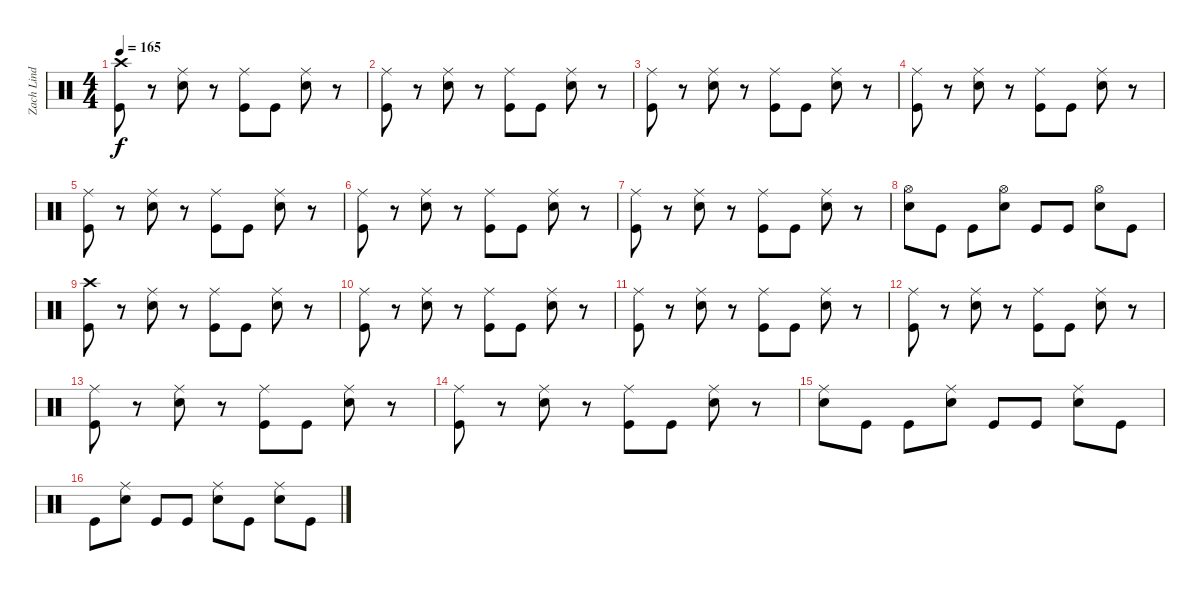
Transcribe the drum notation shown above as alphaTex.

\track ("Zach Lind (Drums)" "Zach Lind ") {instrument percussion}
\staff {score}
\articulation defaults
\ts (4 4)
\tempo 165
\clef neutral
\ks c
("Crash high (hit)" "Kick (hit)").8{dy f} r.8 ("Ride (middle)" "Snare (hit) 2").8 r.8 ("Ride (middle)" "Kick (hit)").8 "Kick (hit)".8 ("Ride (middle)" "Snare (hit) 2").8 r.8 |
("Ride (middle)" "Kick (hit)").8 r.8 ("Ride (middle)" "Snare (hit) 2").8 r.8 ("Ride (middle)" "Kick (hit)").8 "Kick (hit)".8 ("Ride (middle)" "Snare (hit) 2").8 r.8 |
("Ride (middle)" "Kick (hit)").8 r.8 ("Ride (middle)" "Snare (hit) 2").8 r.8 ("Ride (middle)" "Kick (hit)").8 "Kick (hit)".8 ("Ride (middle)" "Snare (hit) 2").8 r.8 |
("Ride (middle)" "Kick (hit)").8 r.8 ("Ride (middle)" "Snare (hit) 2").8 r.8 ("Ride (middle)" "Kick (hit)").8 "Kick (hit)".8 ("Ride (middle)" "Snare (hit) 2").8 r.8 |
("Ride (middle)" "Kick (hit)").8 r.8 ("Ride (middle)" "Snare (hit) 2").8 r.8 ("Ride (middle)" "Kick (hit)").8 "Kick (hit)".8 ("Ride (middle)" "Snare (hit) 2").8 r.8 |
("Ride (middle)" "Kick (hit)").8 r.8 ("Ride (middle)" "Snare (hit) 2").8 r.8 ("Ride (middle)" "Kick (hit)").8 "Kick (hit)".8 ("Ride (middle)" "Snare (hit) 2").8 r.8 |
("Ride (middle)" "Kick (hit)").8 r.8 ("Ride (middle)" "Snare (hit) 2").8 r.8 ("Ride (middle)" "Kick (hit)").8 "Kick (hit)".8 ("Ride (middle)" "Snare (hit) 2").8 r.8 |
("Hi-Hat (open)" "Snare (hit) 2").8 "Kick (hit)".8 "Kick (hit)".8 ("Hi-Hat (open)" "Snare (hit) 2").8 "Kick (hit)".8 "Kick (hit)".8 ("Hi-Hat (open)" "Snare (hit) 2").8 "Kick (hit)".8 |
("Crash high (hit)" "Kick (hit)").8 r.8 ("Ride (middle)" "Snare (hit) 2").8 r.8 ("Ride (middle)" "Kick (hit)").8 "Kick (hit)".8 ("Ride (middle)" "Snare (hit) 2").8 r.8 |
("Ride (middle)" "Kick (hit)").8 r.8 ("Ride (middle)" "Snare (hit) 2").8 r.8 ("Ride (middle)" "Kick (hit)").8 "Kick (hit)".8 ("Ride (middle)" "Snare (hit) 2").8 r.8 |
("Ride (middle)" "Kick (hit)").8 r.8 ("Ride (middle)" "Snare (hit) 2").8 r.8 ("Ride (middle)" "Kick (hit)").8 "Kick (hit)".8 ("Ride (middle)" "Snare (hit) 2").8 r.8 |
("Ride (middle)" "Kick (hit)").8 r.8 ("Ride (middle)" "Snare (hit) 2").8 r.8 ("Ride (middle)" "Kick (hit)").8 "Kick (hit)".8 ("Ride (middle)" "Snare (hit) 2").8 r.8 |
("Ride (middle)" "Kick (hit)").8 r.8 ("Ride (middle)" "Snare (hit) 2").8 r.8 ("Ride (middle)" "Kick (hit)").8 "Kick (hit)".8 ("Ride (middle)" "Snare (hit) 2").8 r.8 |
("Ride (middle)" "Kick (hit)").8 r.8 ("Ride (middle)" "Snare (hit) 2").8 r.8 ("Ride (middle)" "Kick (hit)").8 "Kick (hit)".8 ("Ride (middle)" "Snare (hit) 2").8 r.8 |
("Ride (middle)" "Snare (hit) 2").8 "Kick (hit)".8 "Kick (hit)".8 ("Ride (middle)" "Snare (hit) 2").8 "Kick (hit)".8 "Kick (hit)".8 ("Ride (middle)" "Snare (hit) 2").8 "Kick (hit)".8 |
"Kick (hit)".8 ("Ride (middle)" "Snare (hit) 2").8 "Kick (hit)".8 "Kick (hit)".8 ("Ride (middle)" "Snare (hit) 2").8 "Kick (hit)".8 ("Ride (middle)" "Snare (hit) 2").8 "Kick (hit)".8
